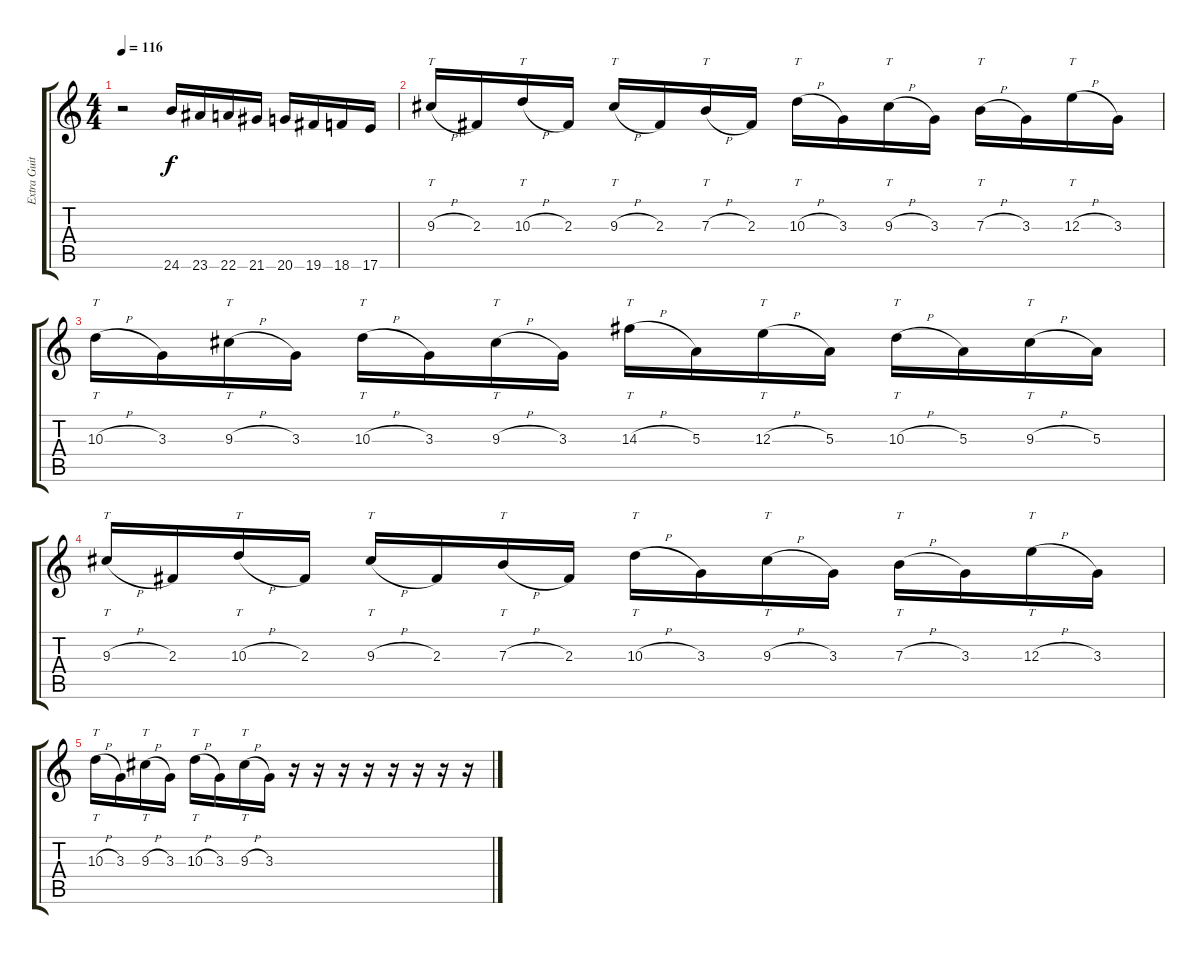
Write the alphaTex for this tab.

\track ("Extra Guitar" "Extra Guit") {instrument distortionguitar}
\staff {score tabs}
\tuning (Db4 Ab3 E3 B2 Gb2 B1) {hide}
\ts (4 4)
\tempo 116
\clef g2
\ks c
r.2{dy f} 24.6.16{instrument guitarfretnoise} 23.6.16 22.6.16 21.6.16 20.6.16 19.6.16 18.6.16 17.6.16 |
9.3{h}.16{tt volume 13 instrument distortionguitar} 2.3.16 10.3{h}.16{tt} 2.3.16 9.3{h}.16{tt} 2.3.16 7.3{h}.16{tt} 2.3.16 10.3{h}.16{tt} 3.3.16 9.3{h}.16{tt} 3.3.16 7.3{h}.16{tt} 3.3.16 12.3{h}.16{tt} 3.3.16 |
10.3{h}.16{tt} 3.3.16 9.3{h}.16{tt} 3.3.16 10.3{h}.16{tt} 3.3.16 9.3{h}.16{tt} 3.3.16 14.3{h}.16{tt} 5.3.16 12.3{h}.16{tt} 5.3.16 10.3{h}.16{tt} 5.3.16 9.3{h}.16{tt} 5.3.16 |
9.3{h}.16{tt} 2.3.16 10.3{h}.16{tt} 2.3.16 9.3{h}.16{tt} 2.3.16 7.3{h}.16{tt} 2.3.16 10.3{h}.16{tt} 3.3.16 9.3{h}.16{tt} 3.3.16 7.3{h}.16{tt} 3.3.16 12.3{h}.16{tt} 3.3.16 |
10.3{h}.16{tt} 3.3.16 9.3{h}.16{tt} 3.3.16 10.3{h}.16{tt} 3.3.16 9.3{h}.16{tt} 3.3.16 r.16 r.16 r.16 r.16 r.16 r.16 r.16 r.16
